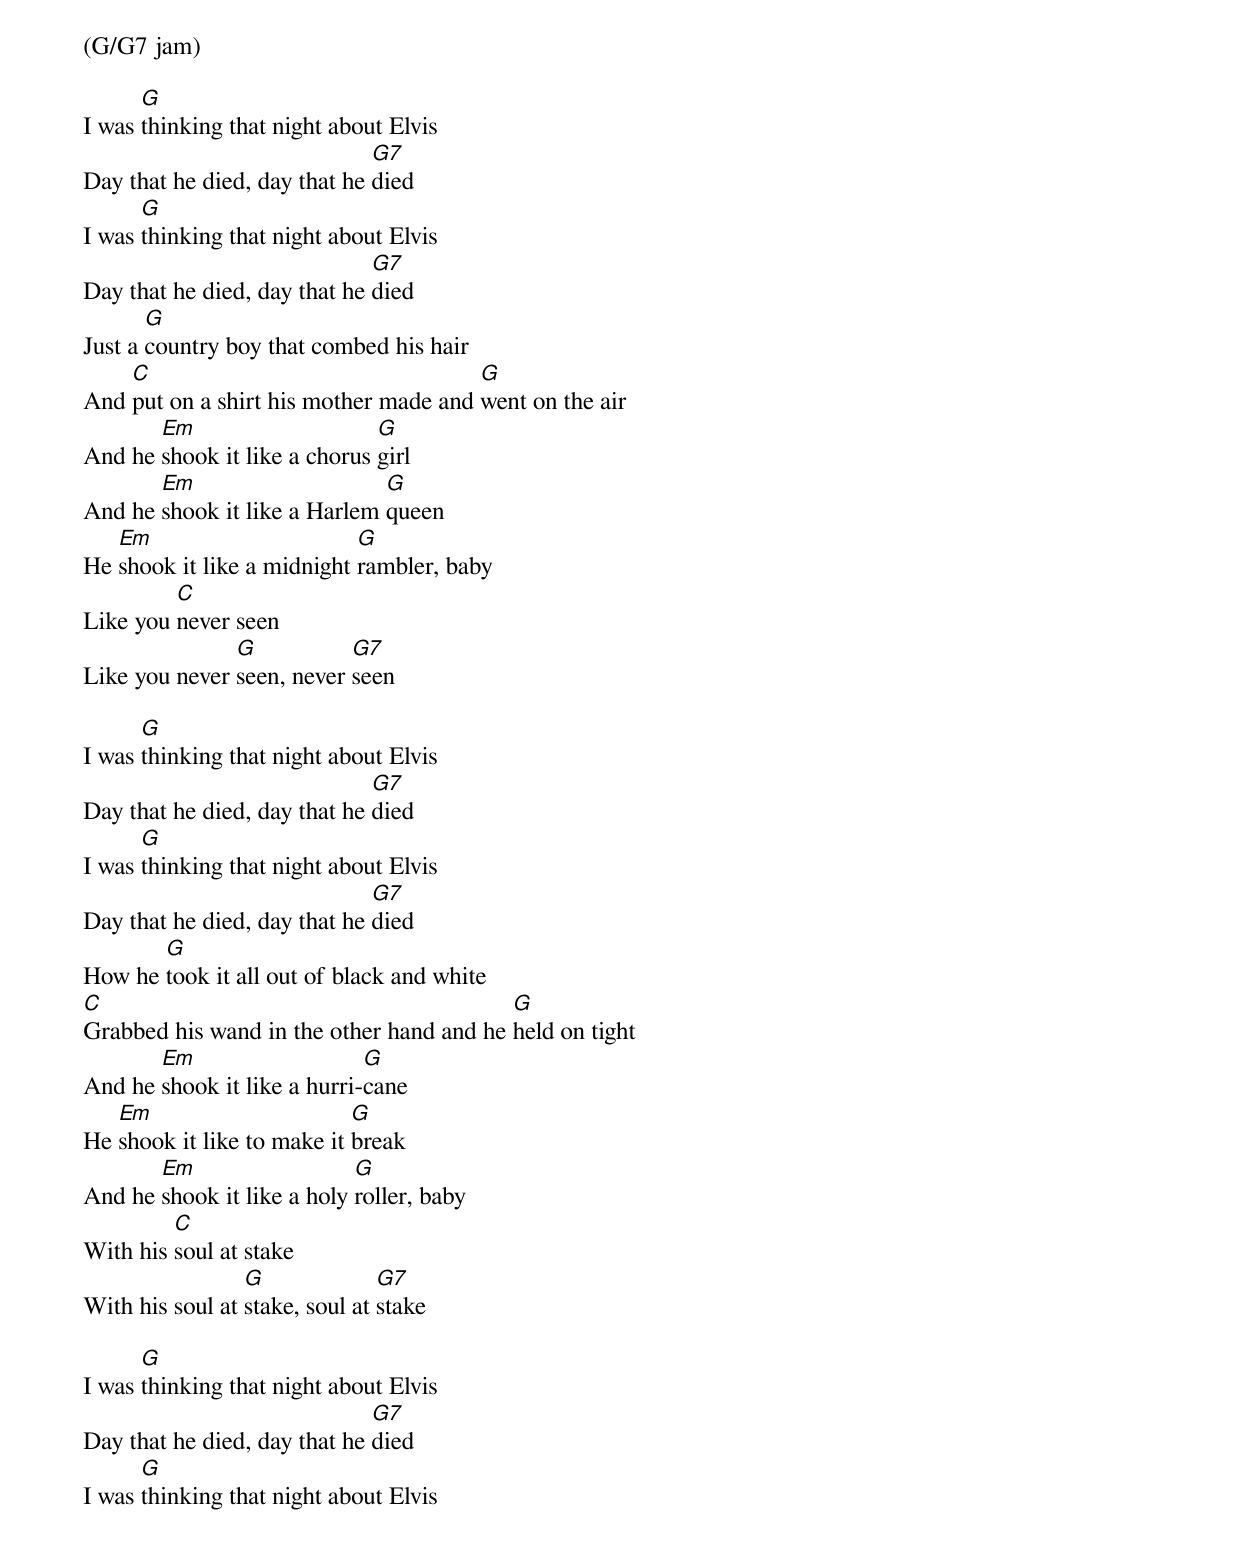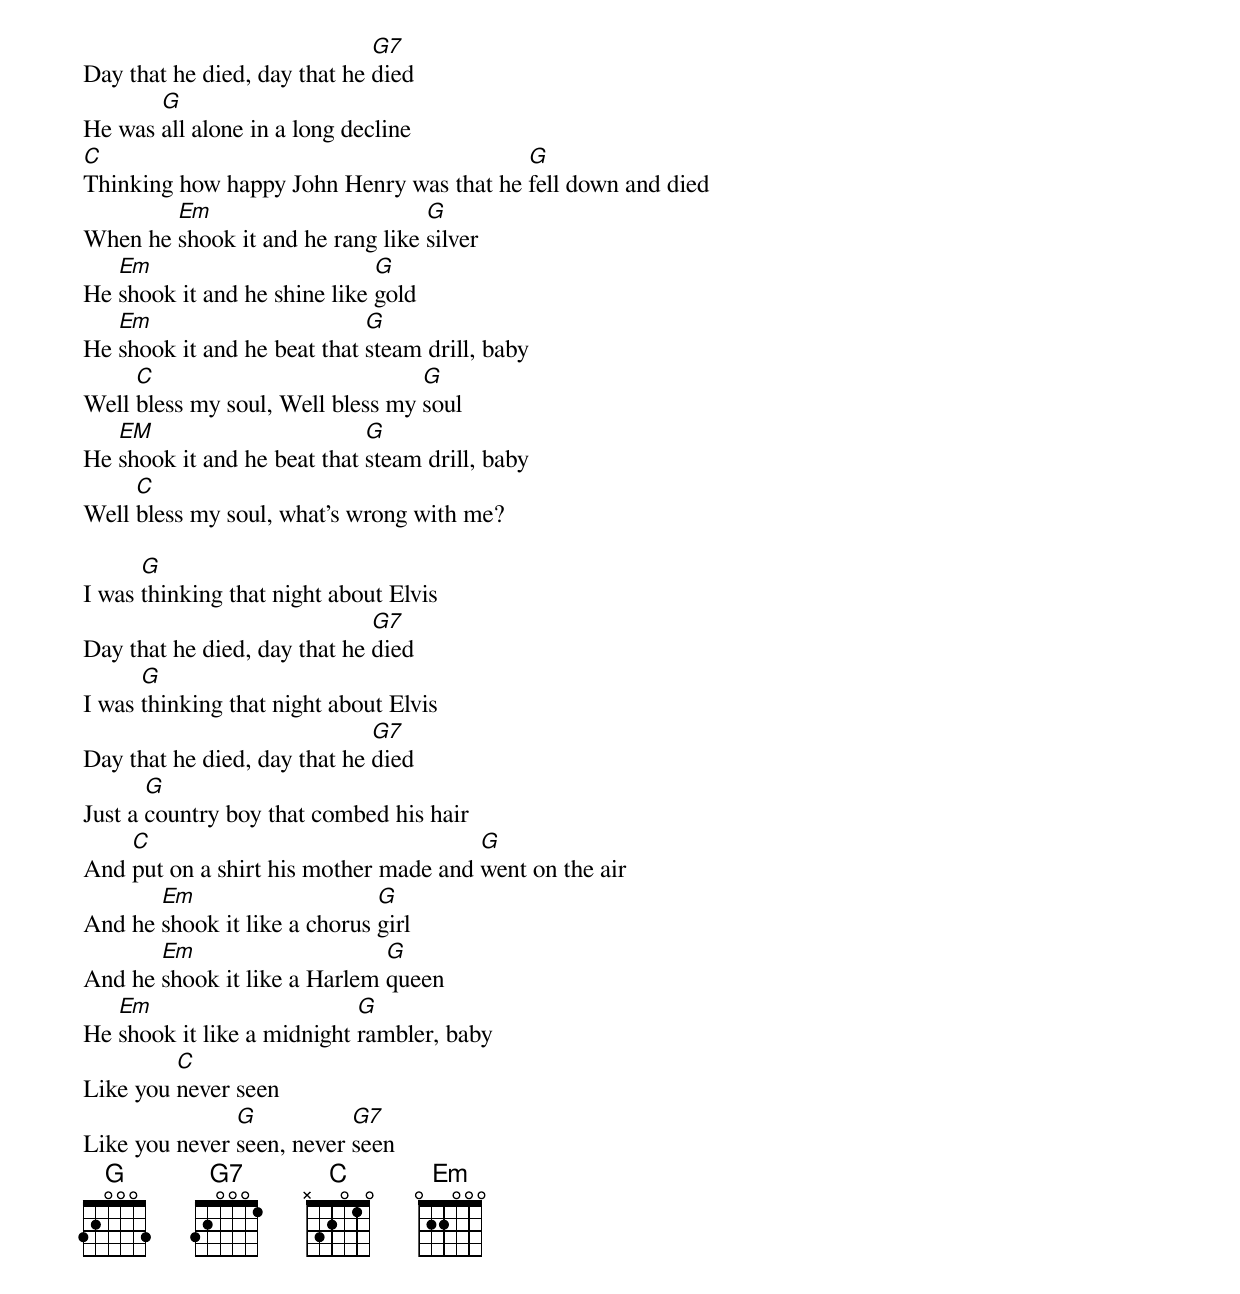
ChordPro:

(G/G7 jam)

I was [G]thinking that night about Elvis
Day that he died, day that he [G7]died
I was [G]thinking that night about Elvis
Day that he died, day that he [G7]died
Just a [G]country boy that combed his hair
And [C]put on a shirt his mother made and [G]went on the air
And he [Em]shook it like a chorus [G]girl
And he [Em]shook it like a Harlem [G]queen
He [Em]shook it like a midnight [G]rambler, baby
Like you [C]never seen
Like you never [G]seen, never [G7]seen

I was [G]thinking that night about Elvis
Day that he died, day that he [G7]died
I was [G]thinking that night about Elvis
Day that he died, day that he [G7]died
How he [G]took it all out of black and white
[C]Grabbed his wand in the other hand and he [G]held on tight
And he [Em]shook it like a hurri-[G]cane
He [Em]shook it like to make it [G]break
And he [Em]shook it like a holy [G]roller, baby
With his [C]soul at stake
With his soul at [G]stake, soul at [G7]stake

I was [G]thinking that night about Elvis
Day that he died, day that he [G7]died
I was [G]thinking that night about Elvis
Day that he died, day that he [G7]died
He was [G]all alone in a long decline
[C]Thinking how happy John Henry was that he [G]fell down and died
When he [Em]shook it and he rang like [G]silver
He [Em]shook it and he shine like [G]gold
He [Em]shook it and he beat that [G]steam drill, baby
Well [C]bless my soul, Well bless my [G]soul
He [EM]shook it and he beat that [G]steam drill, baby
Well [C]bless my soul, what's wrong with me?

I was [G]thinking that night about Elvis
Day that he died, day that he [G7]died
I was [G]thinking that night about Elvis
Day that he died, day that he [G7]died
Just a [G]country boy that combed his hair
And [C]put on a shirt his mother made and [G]went on the air
And he [Em]shook it like a chorus [G]girl
And he [Em]shook it like a Harlem [G]queen
He [Em]shook it like a midnight [G]rambler, baby
Like you [C]never seen
Like you never [G]seen, never [G7]seen
